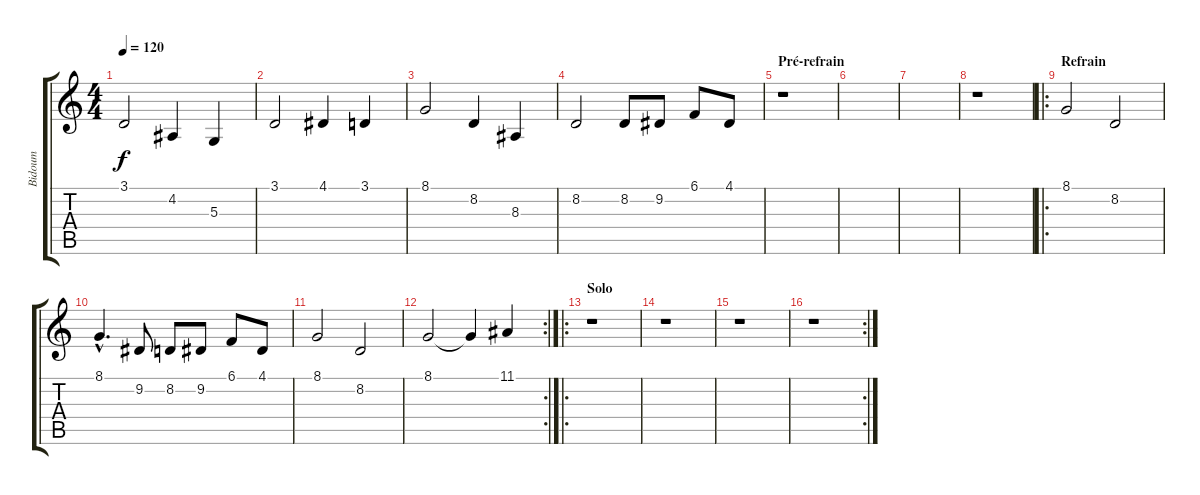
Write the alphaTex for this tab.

\track ("Bidoum" "Bidoum") {instrument cello}
\staff {score tabs}
\tuning (B3 Gb3 D3 A2 E2 B1) {hide}
\ts (4 4)
\tempo 120
\clef g2
\ks c
3.1.2{dy f} 4.2.4 5.3.4 |
3.1.2 4.1.4 3.1.4 |
8.1.2 8.2.4 8.3.4 |
8.2.2 8.2.8 9.2.8 6.1.8 4.1.8 |
\section ("" "Pré-refrain")
r.1 |
|
|
r.1 |
\ro
\section ("" "Refrain")
8.1.2 8.2.2 |
8.1{hac}.4{d} 9.2.8 8.2.8 9.2.8 6.1.8 4.1.8 |
8.1.2 8.2.2 |
\rc 2
8.1.2 8.1{t}.4 11.1.4 |
\ro
\section ("" "Solo")
r.1 |
r.1 |
r.1 |
\rc 2
r.1
